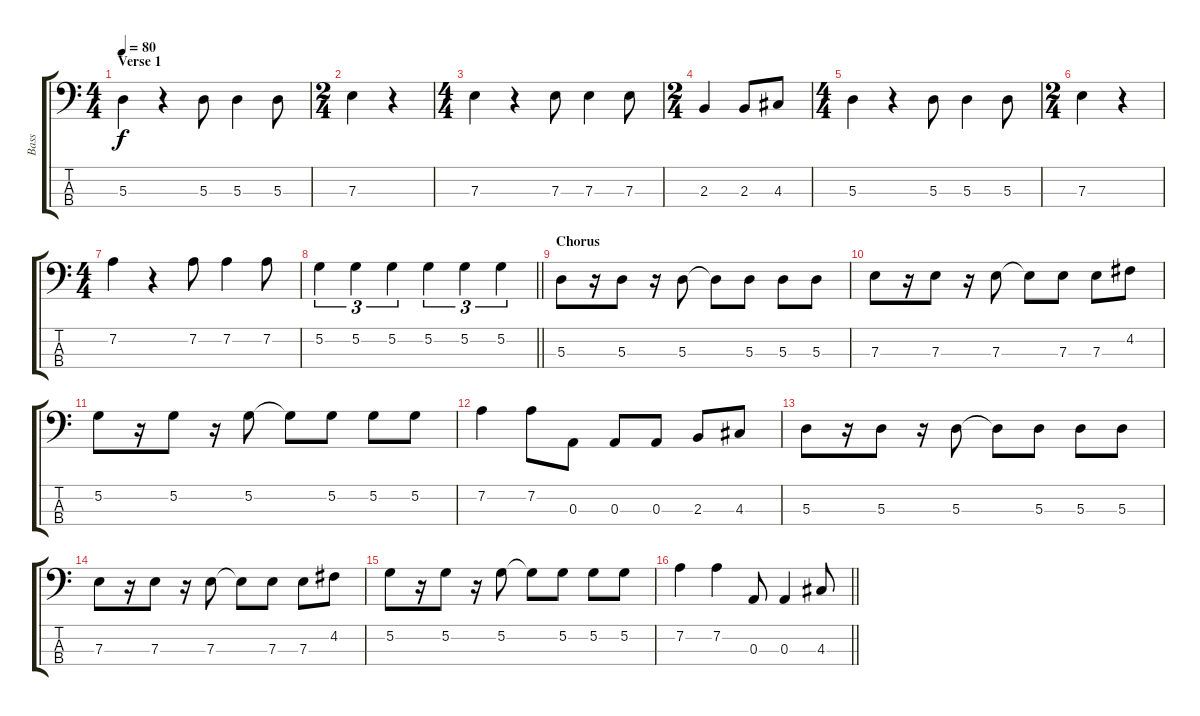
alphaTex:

\track ("Bass" "Bass") {instrument electricbassfinger}
\staff {score tabs}
\tuning (G2 D2 A1 E1) {hide}
\ts (4 4)
\section ("" "Verse 1")
\tempo 80
\clef f4
\ks c
5.3.4{dy f} r.4 5.3.8 5.3.4 5.3.8 |
\ts (2 4)
7.3.4 r.4 |
\ts (4 4)
7.3.4 r.4 7.3.8 7.3.4 7.3.8 |
\ts (2 4)
2.3.4 2.3.8 4.3.8 |
\ts (4 4)
5.3.4 r.4 5.3.8 5.3.4 5.3.8 |
\ts (2 4)
7.3.4 r.4 |
\ts (4 4)
7.2.4 r.4 7.2.8 7.2.4 7.2.8 |
\barLineRight lightlight
5.2.4{tu (3 2)} 5.2.4{tu (3 2)} 5.2.4{tu (3 2)} 5.2.4{tu (3 2)} 5.2.4{tu (3 2)} 5.2.4{tu (3 2)} |
\section ("" "Chorus")
5.3.8 r.16 5.3.8 r.16 5.3.8 5.3{t}.8 5.3.8 5.3.8 5.3.8 |
7.3.8 r.16 7.3.8 r.16 7.3.8 7.3{t}.8 7.3.8 7.3.8 4.2.8 |
5.2.8 r.16 5.2.8 r.16 5.2.8 5.2{t}.8 5.2.8 5.2.8 5.2.8 |
7.2.4 7.2.8 0.3.8 0.3.8 0.3.8 2.3.8 4.3.8 |
5.3.8 r.16 5.3.8 r.16 5.3.8 5.3{t}.8 5.3.8 5.3.8 5.3.8 |
7.3.8 r.16 7.3.8 r.16 7.3.8 7.3{t}.8 7.3.8 7.3.8 4.2.8 |
5.2.8 r.16 5.2.8 r.16 5.2.8 5.2{t}.8 5.2.8 5.2.8 5.2.8 |
\barLineRight lightlight
7.2.4 7.2.4 0.3.8 0.3.4 4.3.8
